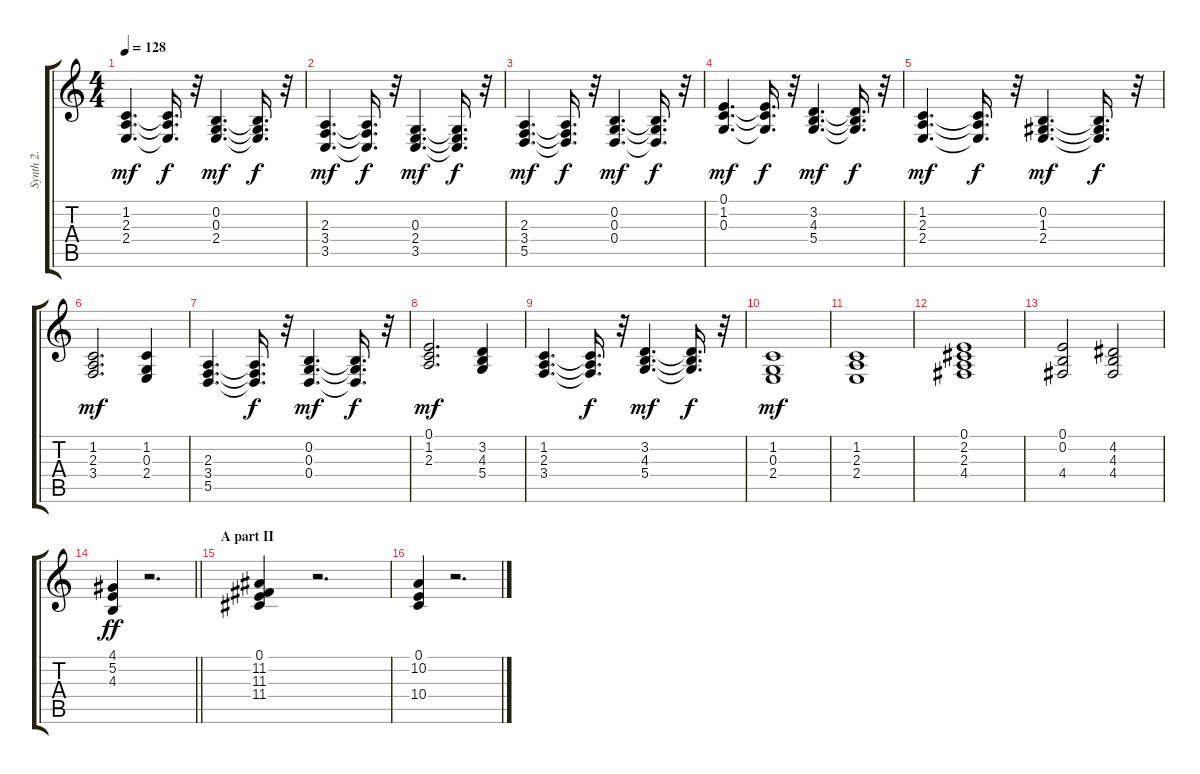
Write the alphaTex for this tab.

\track ("Synth 2." "Synth 2.") {instrument pad2warm}
\staff {score tabs}
\tuning (E4 B3 G3 D3 A2 E2) {hide}
\ts (4 4)
\tempo 128
\clef g2
\ks c
(1.2 2.3 2.4).4{d dy mf} (1.2{t} 2.3{t} 2.4{t}).16{d dy f} r.32 (0.2 0.3 2.4).4{d dy mf} (0.2{t} 0.3{t} 2.4{t}).16{d dy f} r.32 |
(2.3 3.4 3.5).4{d dy mf} (2.3{t} 3.4{t} 3.5{t}).16{d dy f} r.32 (0.3 2.4 3.5).4{d dy mf} (0.3{t} 2.4{t} 3.5{t}).16{d dy f} r.32 |
(2.3 3.4 5.5).4{d dy mf} (2.3{t} 3.4{t} 5.5{t}).16{d dy f} r.32 (0.2 0.3 0.4).4{d dy mf} (0.2{t} 0.3{t} 0.4{t}).16{d dy f} r.32 |
(0.1 1.2 0.3).4{d dy mf} (0.1{t} 1.2{t} 0.3{t}).16{d dy f} r.32 (3.2 4.3 5.4).4{d dy mf} (3.2{t} 4.3{t} 5.4{t}).16{d dy f} r.32 |
(1.2 2.3 2.4).4{d dy mf} (1.2{t} 2.3{t} 2.4{t}).16{d dy f} r.32 (0.2 1.3 2.4).4{d dy mf} (0.2{t} 1.3{t} 2.4{t}).16{d dy f} r.32 |
(1.2 2.3 3.4).2{d dy mf} (1.2 0.3 2.4).4 |
(2.3 3.4 5.5).4{d} (2.3{t} 3.4{t} 5.5{t}).16{d dy f} r.32 (0.2 0.3 0.4).4{d dy mf} (0.2{t} 0.3{t} 0.4{t}).16{d dy f} r.32 |
(0.1 1.2 2.3).2{d dy mf} (3.2 4.3 5.4).4 |
(1.2 2.3 3.4).4{d} (1.2{t} 2.3{t} 3.4{t}).16{d dy f} r.32 (3.2 4.3 5.4).4{d dy mf} (3.2{t} 4.3{t} 5.4{t}).16{d dy f} r.32 |
(1.2 0.3 2.4).1{dy mf} |
(1.2 2.3 2.4).1 |
(0.1 2.2 2.3 4.4).1 |
(0.1 0.2 4.4).2 (4.2 4.3 4.4).2 |
\barLineRight lightlight
(4.1 5.2 4.3).4{dy ff volume 14} r.2{d} |
\section ("" "A part II")
(0.1 11.2 11.3 11.4).4 r.2{d} |
(0.1 10.2 10.4).4 r.2{d}
